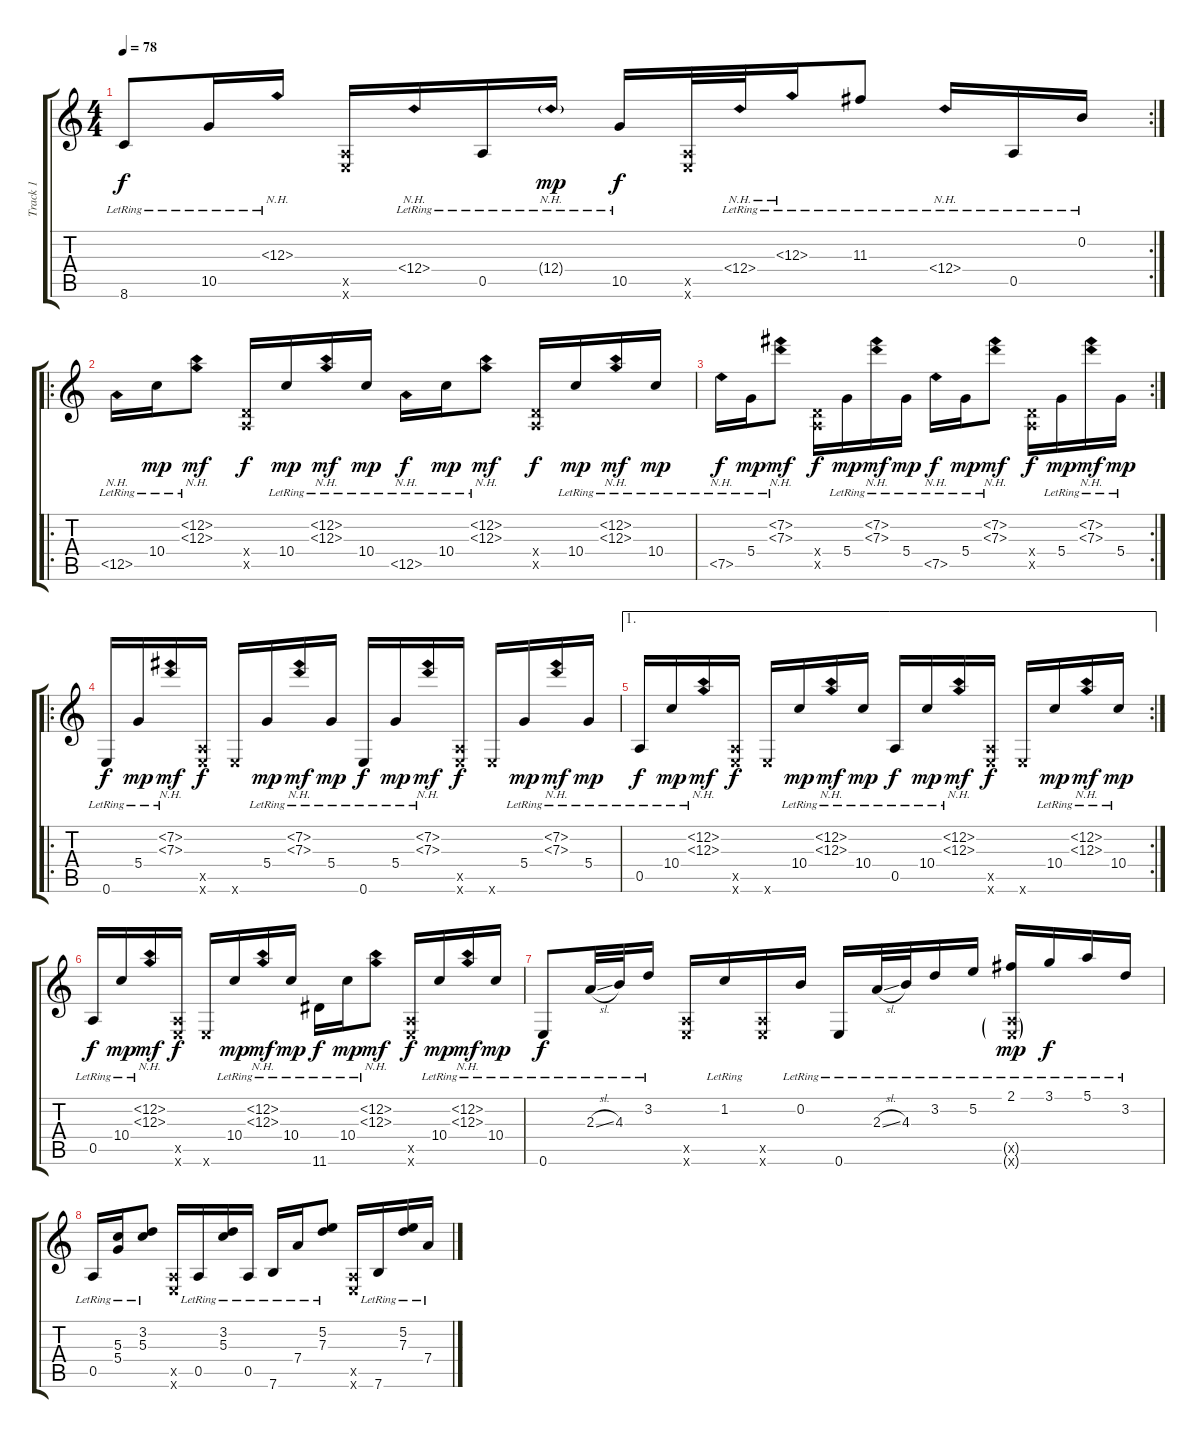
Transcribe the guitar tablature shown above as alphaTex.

\track ("Track 1" "Track 1") {instrument acousticguitarsteel}
\staff {score tabs}
\tuning (E4 B3 G3 D3 A2 E2) {hide}
\rc 2
\ts (4 4)
\tempo 78
\clef g2
\ks c
8.6{lr}.8{dy f} 10.5{lr}.16 12.3{nh lr}.16 (0.5{x} 0.6{x}).16 12.4{nh lr}.16 0.5{lr}.16 12.4{nh g lr}.16{dy mp} 10.5{lr}.16{dy f} (0.5{x} 0.6{x}).32 12.4{nh lr}.32 12.3{nh lr}.16 11.3{lr}.8 12.4{nh lr}.16 0.5{lr}.16 0.2{lr}.16 |
\ro
12.5{nh lr}.16 10.4{lr}.16{dy mp} (12.2{nh lr} 12.3{nh lr}).8{dy mf} (0.4{x} 0.5{x}).16{dy f} 10.4{lr}.16{dy mp} (12.2{nh lr} 12.3{nh lr}).16{dy mf} 10.4{lr}.16{dy mp} 12.5{nh lr}.16{dy f} 10.4{lr}.16{dy mp} (12.2{nh lr} 12.3{nh lr}).8{dy mf} (0.4{x} 0.5{x}).16{dy f} 10.4{lr}.16{dy mp} (12.2{nh lr} 12.3{nh lr}).16{dy mf} 10.4{lr}.16{dy mp} |
\rc 2
7.5{nh lr}.16{dy f} 5.4{lr}.16{dy mp} (7.2{nh lr} 7.3{nh lr}).8{dy mf} (0.4{x} 0.5{x}).16{dy f} 5.4{lr}.16{dy mp} (7.2{nh lr} 7.3{nh lr}).16{dy mf} 5.4{lr}.16{dy mp} 7.5{nh lr}.16{dy f} 5.4{lr}.16{dy mp} (7.2{nh lr} 7.3{nh lr}).8{dy mf} (0.4{x} 0.5{x}).16{dy f} 5.4{lr}.16{dy mp} (7.2{nh lr} 7.3{nh lr}).16{dy mf} 5.4{lr}.16{dy mp} |
\ro
0.6{lr}.16{dy f} 5.4{lr}.16{dy mp} (7.2{nh lr} 7.3{nh lr}).16{dy mf} (0.5{x} 0.6{x}).16{dy f} 0.6{x}.16 5.4{lr}.16{dy mp} (7.2{nh lr} 7.3{nh lr}).16{dy mf} 5.4{lr}.16{dy mp} 0.6{lr}.16{dy f} 5.4{lr}.16{dy mp} (7.2{nh lr} 7.3{nh lr}).16{dy mf} (0.5{x} 0.6{x}).16{dy f} 0.6{x}.16 5.4{lr}.16{dy mp} (7.2{nh lr} 7.3{nh lr}).16{dy mf} 5.4{lr}.16{dy mp} |
\ae 1
\rc 2
0.5{lr}.16{dy f} 10.4{lr}.16{dy mp} (12.2{nh lr} 12.3{nh lr}).16{dy mf} (0.5{x} 0.6{x}).16{dy f} 0.6{x}.16 10.4{lr}.16{dy mp} (12.2{nh lr} 12.3{nh lr}).16{dy mf} 10.4{lr}.16{dy mp} 0.5{lr}.16{dy f} 10.4{lr}.16{dy mp} (12.2{nh lr} 12.3{nh lr}).16{dy mf} (0.5{x} 0.6{x}).16{dy f} 0.6{x}.16 10.4{lr}.16{dy mp} (12.2{nh lr} 12.3{nh lr}).16{dy mf} 10.4{lr}.16{dy mp} |
0.5{lr}.16{dy f} 10.4{lr}.16{dy mp} (12.2{nh lr} 12.3{nh lr}).16{dy mf} (0.5{x} 0.6{x}).16{dy f} 0.6{x}.16 10.4{lr}.16{dy mp} (12.2{nh lr} 12.3{nh lr}).16{dy mf} 10.4{lr}.16{dy mp} 11.6{lr}.16{dy f} 10.4{lr}.16{dy mp} (12.2{nh lr} 12.3{nh lr}).8{dy mf} (0.5{x} 0.6{x}).16{dy f} 10.4{lr}.16{dy mp} (12.2{nh lr} 12.3{nh lr}).16{dy mf} 10.4{lr}.16{dy mp} |
0.6{lr}.8{dy f} 2.3{sl lr}.32 4.3{lr}.32 3.2{lr}.16 (0.5{x} 0.6{x}).16 1.2{lr}.16 (0.5{x} 0.6{x}).16 0.2{lr}.16 0.6{lr}.16 2.3{sl lr}.32 4.3{lr}.32 3.2{lr}.16 5.2{lr}.16 (2.1{lr} 0.5{g x} 0.6{g x}).16{dy mp} 3.1{lr}.16{dy f} 5.1{lr}.16 3.2{lr}.16 |
0.5{lr}.16 (5.3{lr} 5.4{lr}).16 (3.2{lr} 5.3{lr}).8 (0.5{x} 0.6{x}).16 0.5{lr}.16 (3.2{lr} 5.3{lr}).16 0.5{lr}.16 7.6{lr}.16 7.4{lr}.16 (5.2{lr} 7.3{lr}).8 (0.5{x} 0.6{x}).16 7.6{lr}.16 (5.2{lr} 7.3{lr}).16 7.4{lr}.16
